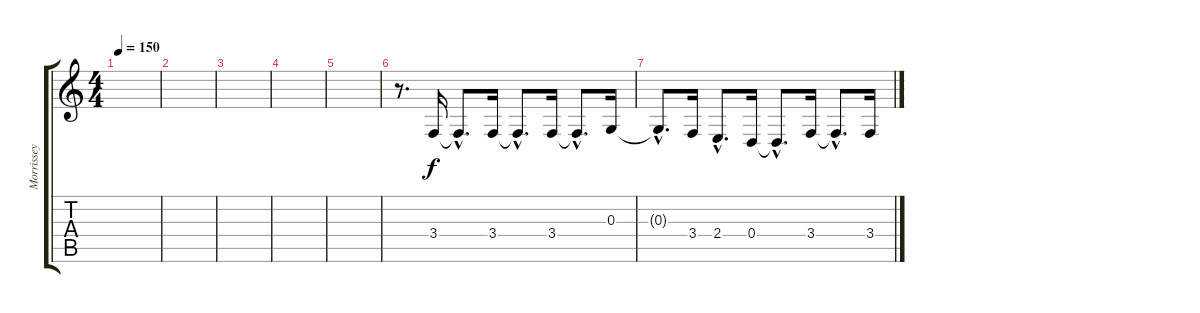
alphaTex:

\track ("Morrissey" "Morrissey") {instrument lead6voice}
\staff {score tabs}
\tuning (E4 B3 G3 D3 A2 E2) {hide}
\ts (4 4)
\tempo 150
\clef g2
\ks c
|
|
|
|
|
r.8{d} 3.4.16 3.4{hac t}.8{d} 3.4.16 3.4{hac t}.8{d} 3.4.16 3.4{hac t}.8{d} 0.3.16 |
0.3{hac t}.8{d} 3.4.16 2.4{hac}.8{d} 0.4.16 0.4{hac t}.8{d} 3.4.16 3.4{hac t}.8{d} 3.4.16
